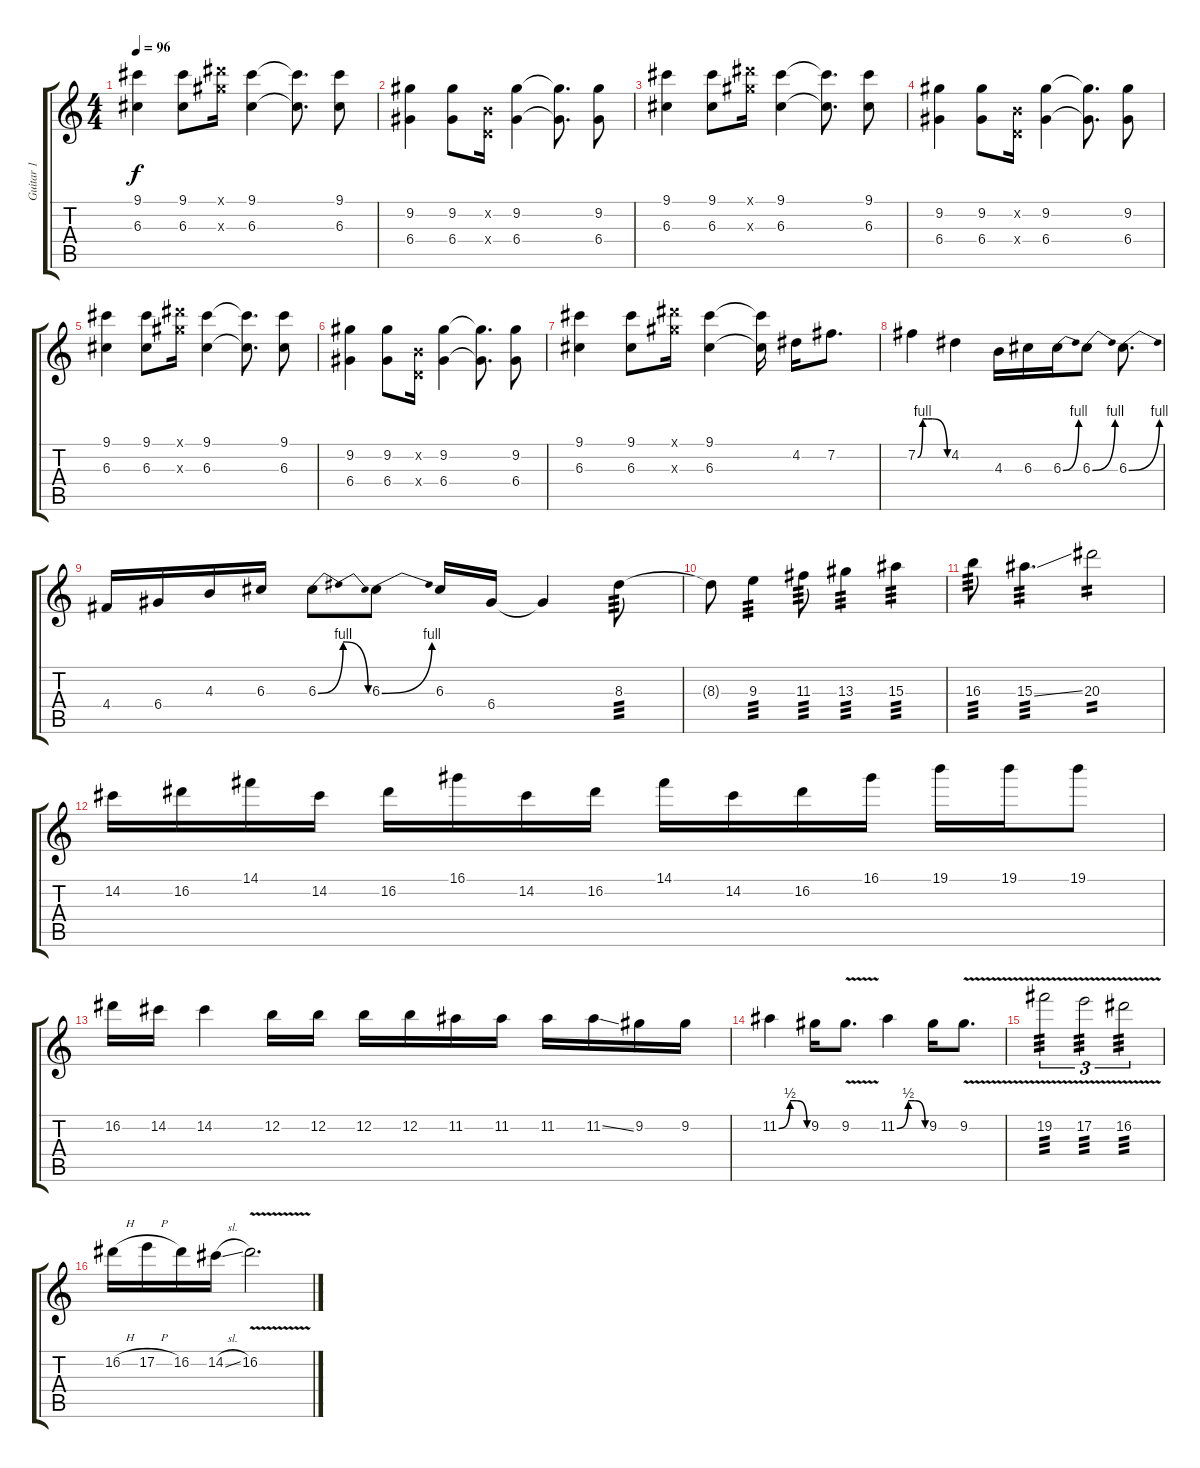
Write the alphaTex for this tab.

\track ("Guitar 1" "Guitar 1") {instrument overdrivenguitar}
\staff {score tabs}
\tuning (E4 B3 G3 D3 A2 E2) {hide}
\ts (4 4)
\tempo 96
\clef g2
\ks c
(9.1 6.3).4{dy f} (9.1 6.3).8 (11.1{x} 13.3{x}).16 (9.1 6.3).4 (9.1{t} 6.3{t}).8{d} (9.1 6.3).8 |
(9.2 6.4).4 (9.2 6.4).8 (0.2{x} 0.4{x}).16 (9.2 6.4).4 (9.2{t} 6.4{t}).8{d} (9.2 6.4).8 |
(9.1 6.3).4 (9.1 6.3).8 (11.1{x} 13.3{x}).16 (9.1 6.3).4 (9.1{t} 6.3{t}).8{d} (9.1 6.3).8 |
(9.2 6.4).4 (9.2 6.4).8 (0.2{x} 0.4{x}).16 (9.2 6.4).4 (9.2{t} 6.4{t}).8{d} (9.2 6.4).8 |
(9.1 6.3).4 (9.1 6.3).8 (11.1{x} 13.3{x}).16 (9.1 6.3).4 (9.1{t} 6.3{t}).8{d} (9.1 6.3).8 |
(9.2 6.4).4 (9.2 6.4).8 (0.2{x} 0.4{x}).16{txt ""} (9.2 6.4).4 (9.2{t} 6.4{t}).8{d} (9.2 6.4).8 |
(9.1 6.3).4 (9.1 6.3).8 (11.1{x} 13.3{x}).16 (9.1 6.3).4 (9.1{t} 6.3{t}).16 4.2.16 7.2.8{d} |
7.2{be (custom 0 0 10 4 20 4 30 4 60 0)}.4 4.2.4 4.3.16 6.3.16 6.3{be (bend 0 0 60 4)}.16 6.3{be (bend 0 0 60 4)}.8 6.3{be (bend 0 0 60 4)}.8{d} |
4.4.16 6.4.16 4.3.16 6.3.16 6.3{be (bendrelease 0 0 10 4 30 4 60 0)}.8 6.3{be (bend 0 0 60 4)}.8 6.3.16 6.4.16 6.4{t}.4 8.3.8{tp 3} |
8.3{t}.8 9.3.4{tp 3} 11.3.8{tp 3} 13.3.4{tp 3} 15.3.4{tp 3} |
16.3.8{tp 3} 15.3{ss}.4{d tp 3} 20.3.2{tp 2} |
14.2.16 16.2.16 14.1.16 14.2.16 16.2.16 16.1.16 14.2.16 16.2.16 14.1.16 14.2.16 16.2.16 16.1.16 19.1.16 19.1.16 19.1.8 |
16.2.16 14.2.16 14.2.4 12.2.16 12.2.16 12.2.16 12.2.16 11.2.16 11.2.16 11.2.16 11.2{ss}.16 9.2.16 9.2.16 |
11.2{be (custom 0 0 24 2 30 2 37 2 39 2 60 0)}.4 9.2.16 9.2{v}.8{d} 11.2{be (custom 0 0 24 2 30 2 37 2 39 2 60 0)}.4 9.2.16 9.2{v}.8{d} |
19.2{v}.2{tu (3 2) tp 3} 17.2{v}.2{tu (3 2) tp 3} 16.2{v}.2{tu (3 2) tp 3} |
16.2{h}.16 17.2{h}.16 16.2.16 14.2{sl}.16 16.2{v}.2{d}
